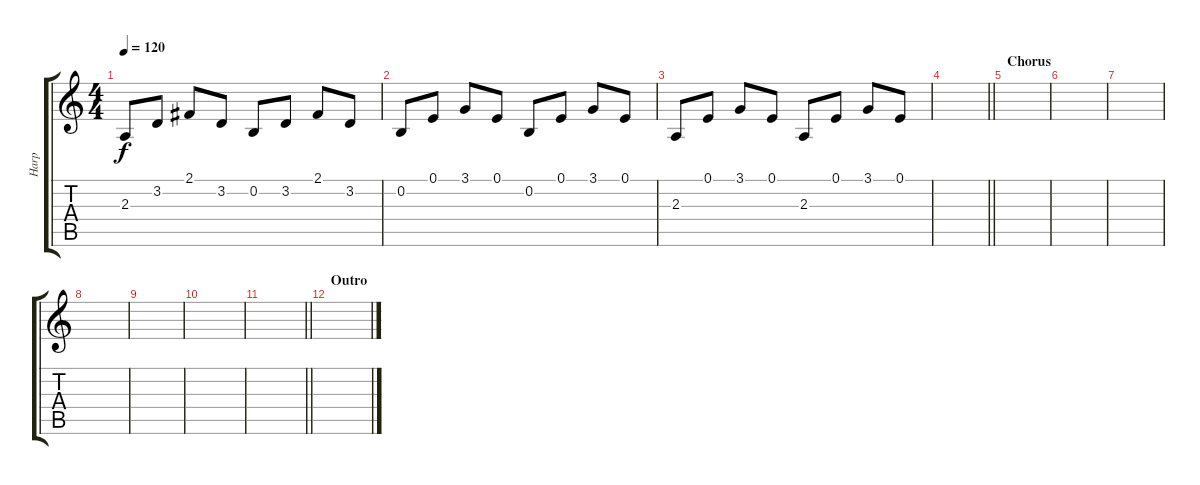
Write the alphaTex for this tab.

\track ("Harp" "Harp") {instrument orchestralharp}
\staff {score tabs}
\tuning (E4 B3 G3 D3 A2 E2) {hide}
\ts (4 4)
\tempo 120
\clef g2
\ks c
2.3.8{dy f} 3.2.8 2.1.8 3.2.8 0.2.8 3.2.8 2.1.8 3.2.8 |
0.2.8 0.1.8 3.1.8 0.1.8 0.2.8 0.1.8 3.1.8 0.1.8 |
2.3.8 0.1.8 3.1.8 0.1.8 2.3.8 0.1.8 3.1.8 0.1.8 |
\barLineRight lightlight
|
\section ("" "Chorus")
|
|
|
|
|
|
\barLineRight lightlight
|
\section ("" "Outro")
